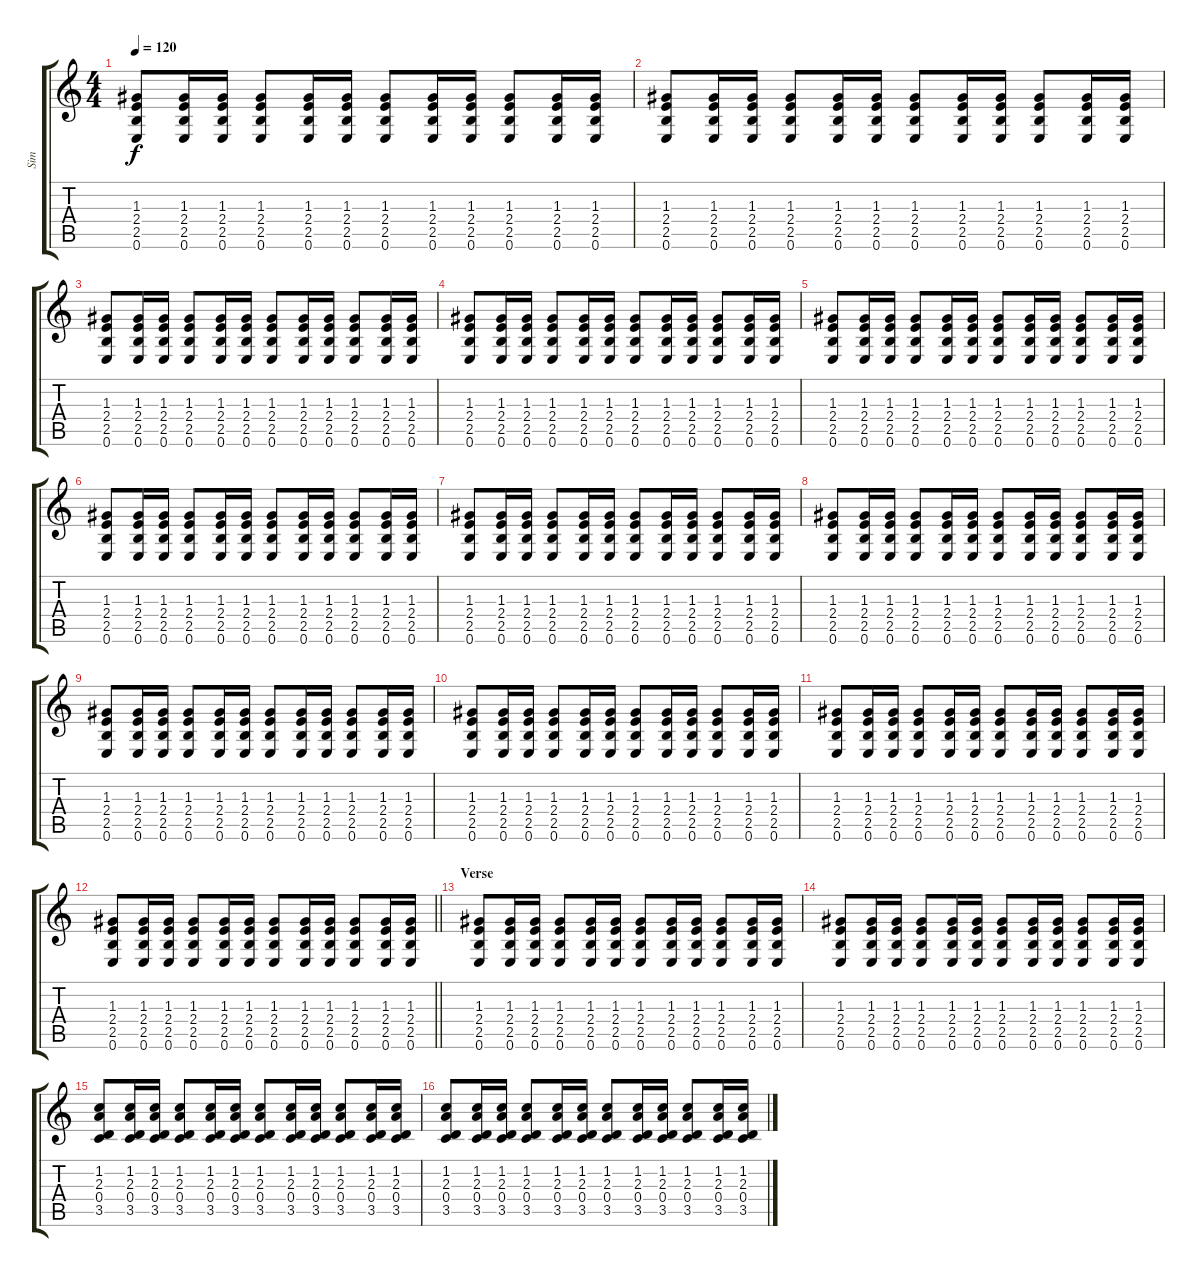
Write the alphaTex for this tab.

\track ("Sim" "Sim") {instrument acousticguitarsteel}
\staff {score tabs}
\tuning (E4 B3 G3 D3 A2 E2) {hide}
\ts (4 4)
\tempo 120
\clef g2
\ks c
(1.3 2.4 2.5 0.6).8{dy f} (1.3 2.4 2.5 0.6).16 (1.3 2.4 2.5 0.6).16 (1.3 2.4 2.5 0.6).8 (1.3 2.4 2.5 0.6).16 (1.3 2.4 2.5 0.6).16 (1.3 2.4 2.5 0.6).8 (1.3 2.4 2.5 0.6).16 (1.3 2.4 2.5 0.6).16 (1.3 2.4 2.5 0.6).8 (1.3 2.4 2.5 0.6).16 (1.3 2.4 2.5 0.6).16 |
(1.3 2.4 2.5 0.6).8 (1.3 2.4 2.5 0.6).16 (1.3 2.4 2.5 0.6).16 (1.3 2.4 2.5 0.6).8 (1.3 2.4 2.5 0.6).16 (1.3 2.4 2.5 0.6).16 (1.3 2.4 2.5 0.6).8 (1.3 2.4 2.5 0.6).16 (1.3 2.4 2.5 0.6).16 (1.3 2.4 2.5 0.6).8 (1.3 2.4 2.5 0.6).16 (1.3 2.4 2.5 0.6).16 |
(1.3 2.4 2.5 0.6).8 (1.3 2.4 2.5 0.6).16 (1.3 2.4 2.5 0.6).16 (1.3 2.4 2.5 0.6).8 (1.3 2.4 2.5 0.6).16 (1.3 2.4 2.5 0.6).16 (1.3 2.4 2.5 0.6).8 (1.3 2.4 2.5 0.6).16 (1.3 2.4 2.5 0.6).16 (1.3 2.4 2.5 0.6).8 (1.3 2.4 2.5 0.6).16 (1.3 2.4 2.5 0.6).16 |
(1.3 2.4 2.5 0.6).8 (1.3 2.4 2.5 0.6).16 (1.3 2.4 2.5 0.6).16 (1.3 2.4 2.5 0.6).8 (1.3 2.4 2.5 0.6).16 (1.3 2.4 2.5 0.6).16 (1.3 2.4 2.5 0.6).8 (1.3 2.4 2.5 0.6).16 (1.3 2.4 2.5 0.6).16 (1.3 2.4 2.5 0.6).8 (1.3 2.4 2.5 0.6).16 (1.3 2.4 2.5 0.6).16 |
(1.3 2.4 2.5 0.6).8 (1.3 2.4 2.5 0.6).16 (1.3 2.4 2.5 0.6).16 (1.3 2.4 2.5 0.6).8 (1.3 2.4 2.5 0.6).16 (1.3 2.4 2.5 0.6).16 (1.3 2.4 2.5 0.6).8 (1.3 2.4 2.5 0.6).16 (1.3 2.4 2.5 0.6).16 (1.3 2.4 2.5 0.6).8 (1.3 2.4 2.5 0.6).16 (1.3 2.4 2.5 0.6).16 |
(1.3 2.4 2.5 0.6).8 (1.3 2.4 2.5 0.6).16 (1.3 2.4 2.5 0.6).16 (1.3 2.4 2.5 0.6).8 (1.3 2.4 2.5 0.6).16 (1.3 2.4 2.5 0.6).16 (1.3 2.4 2.5 0.6).8 (1.3 2.4 2.5 0.6).16 (1.3 2.4 2.5 0.6).16 (1.3 2.4 2.5 0.6).8 (1.3 2.4 2.5 0.6).16 (1.3 2.4 2.5 0.6).16 |
(1.3 2.4 2.5 0.6).8 (1.3 2.4 2.5 0.6).16 (1.3 2.4 2.5 0.6).16 (1.3 2.4 2.5 0.6).8 (1.3 2.4 2.5 0.6).16 (1.3 2.4 2.5 0.6).16 (1.3 2.4 2.5 0.6).8 (1.3 2.4 2.5 0.6).16 (1.3 2.4 2.5 0.6).16 (1.3 2.4 2.5 0.6).8 (1.3 2.4 2.5 0.6).16 (1.3 2.4 2.5 0.6).16 |
(1.3 2.4 2.5 0.6).8 (1.3 2.4 2.5 0.6).16 (1.3 2.4 2.5 0.6).16 (1.3 2.4 2.5 0.6).8 (1.3 2.4 2.5 0.6).16 (1.3 2.4 2.5 0.6).16 (1.3 2.4 2.5 0.6).8 (1.3 2.4 2.5 0.6).16 (1.3 2.4 2.5 0.6).16 (1.3 2.4 2.5 0.6).8 (1.3 2.4 2.5 0.6).16 (1.3 2.4 2.5 0.6).16 |
(1.3 2.4 2.5 0.6).8 (1.3 2.4 2.5 0.6).16 (1.3 2.4 2.5 0.6).16 (1.3 2.4 2.5 0.6).8 (1.3 2.4 2.5 0.6).16 (1.3 2.4 2.5 0.6).16 (1.3 2.4 2.5 0.6).8 (1.3 2.4 2.5 0.6).16 (1.3 2.4 2.5 0.6).16 (1.3 2.4 2.5 0.6).8 (1.3 2.4 2.5 0.6).16 (1.3 2.4 2.5 0.6).16 |
(1.3 2.4 2.5 0.6).8 (1.3 2.4 2.5 0.6).16 (1.3 2.4 2.5 0.6).16 (1.3 2.4 2.5 0.6).8 (1.3 2.4 2.5 0.6).16 (1.3 2.4 2.5 0.6).16 (1.3 2.4 2.5 0.6).8 (1.3 2.4 2.5 0.6).16 (1.3 2.4 2.5 0.6).16 (1.3 2.4 2.5 0.6).8 (1.3 2.4 2.5 0.6).16 (1.3 2.4 2.5 0.6).16 |
(1.3 2.4 2.5 0.6).8 (1.3 2.4 2.5 0.6).16 (1.3 2.4 2.5 0.6).16 (1.3 2.4 2.5 0.6).8 (1.3 2.4 2.5 0.6).16 (1.3 2.4 2.5 0.6).16 (1.3 2.4 2.5 0.6).8 (1.3 2.4 2.5 0.6).16 (1.3 2.4 2.5 0.6).16 (1.3 2.4 2.5 0.6).8 (1.3 2.4 2.5 0.6).16 (1.3 2.4 2.5 0.6).16 |
\barLineRight lightlight
(1.3 2.4 2.5 0.6).8 (1.3 2.4 2.5 0.6).16 (1.3 2.4 2.5 0.6).16 (1.3 2.4 2.5 0.6).8 (1.3 2.4 2.5 0.6).16 (1.3 2.4 2.5 0.6).16 (1.3 2.4 2.5 0.6).8 (1.3 2.4 2.5 0.6).16 (1.3 2.4 2.5 0.6).16 (1.3 2.4 2.5 0.6).8 (1.3 2.4 2.5 0.6).16 (1.3 2.4 2.5 0.6).16 |
\section ("" "Verse")
(1.3 2.4 2.5 0.6).8 (1.3 2.4 2.5 0.6).16 (1.3 2.4 2.5 0.6).16 (1.3 2.4 2.5 0.6).8 (1.3 2.4 2.5 0.6).16 (1.3 2.4 2.5 0.6).16 (1.3 2.4 2.5 0.6).8 (1.3 2.4 2.5 0.6).16 (1.3 2.4 2.5 0.6).16 (1.3 2.4 2.5 0.6).8 (1.3 2.4 2.5 0.6).16 (1.3 2.4 2.5 0.6).16 |
(1.3 2.4 2.5 0.6).8 (1.3 2.4 2.5 0.6).16 (1.3 2.4 2.5 0.6).16 (1.3 2.4 2.5 0.6).8 (1.3 2.4 2.5 0.6).16 (1.3 2.4 2.5 0.6).16 (1.3 2.4 2.5 0.6).8 (1.3 2.4 2.5 0.6).16 (1.3 2.4 2.5 0.6).16 (1.3 2.4 2.5 0.6).8 (1.3 2.4 2.5 0.6).16 (1.3 2.4 2.5 0.6).16 |
(1.2 2.3 0.4 3.5).8 (1.2 2.3 0.4 3.5).16 (1.2 2.3 0.4 3.5).16 (1.2 2.3 0.4 3.5).8 (1.2 2.3 0.4 3.5).16 (1.2 2.3 0.4 3.5).16 (1.2 2.3 0.4 3.5).8 (1.2 2.3 0.4 3.5).16 (1.2 2.3 0.4 3.5).16 (1.2 2.3 0.4 3.5).8 (1.2 2.3 0.4 3.5).16 (1.2 2.3 0.4 3.5).16 |
(1.2 2.3 0.4 3.5).8 (1.2 2.3 0.4 3.5).16 (1.2 2.3 0.4 3.5).16 (1.2 2.3 0.4 3.5).8 (1.2 2.3 0.4 3.5).16 (1.2 2.3 0.4 3.5).16 (1.2 2.3 0.4 3.5).8 (1.2 2.3 0.4 3.5).16 (1.2 2.3 0.4 3.5).16 (1.2 2.3 0.4 3.5).8 (1.2 2.3 0.4 3.5).16 (1.2 2.3 0.4 3.5).16
